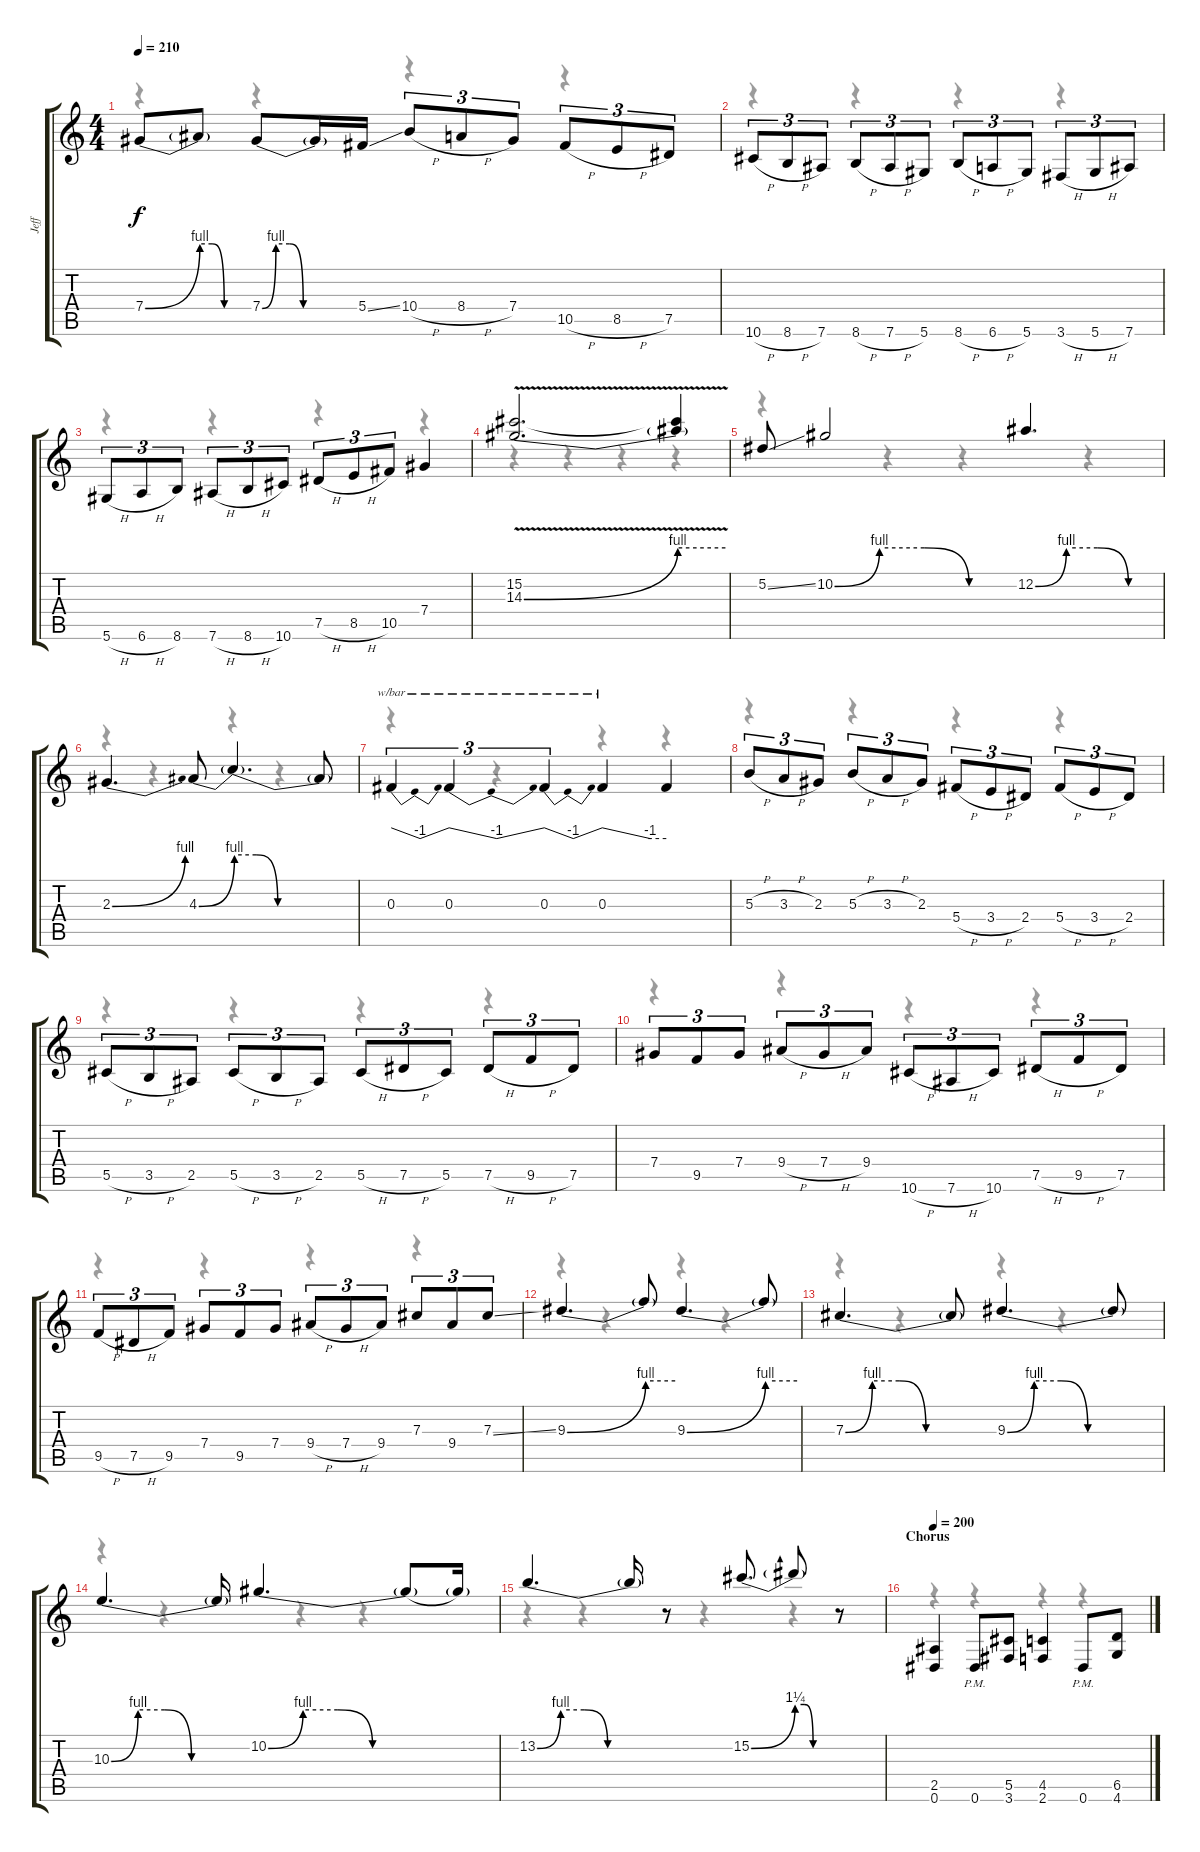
\track ("Jeff" "Jeff") {instrument distortionguitar}
\staff {score tabs}
\tuning (Eb4 Bb3 Gb3 Db3 Ab2 Eb2) {hide}
\voice
\ts (4 4)
\tempo 210
\clef g2
\ks c
7.4{be (bend 0 0 60 4)}.8{dy f} 7.4{be (custom 0 4 15 4 30 0 60 0) t}.8 7.4{be (custom 0 0 15 4 30 4 45 0 60 0)}.8 7.4{be (hold 0 0 60 0) t}.16 5.4{ss}.16 10.4{h}.8{tu (3 2)} 8.4{h}.8{tu (3 2)} 7.4.8{tu (3 2)} 10.5{h}.8{tu (3 2)} 8.5{h}.8{tu (3 2)} 7.5.8{tu (3 2)} |
10.6{h}.8{tu (3 2)} 8.6{h}.8{tu (3 2)} 7.6.8{tu (3 2)} 8.6{h}.8{tu (3 2)} 7.6{h}.8{tu (3 2)} 5.6.8{tu (3 2)} 8.6{h}.8{tu (3 2)} 6.6{h}.8{tu (3 2)} 5.6.8{tu (3 2)} 3.6{h}.8{tu (3 2)} 5.6{h}.8{tu (3 2)} 7.6.8{tu (3 2)} |
5.6{h}.8{tu (3 2)} 6.6{h}.8{tu (3 2)} 8.6.8{tu (3 2)} 7.6{h}.8{tu (3 2)} 8.6{h}.8{tu (3 2)} 10.6.8{tu (3 2)} 7.5{h}.8{tu (3 2)} 8.5{h}.8{tu (3 2)} 10.5.8{tu (3 2)} 7.4.4 |
(15.2{v} 14.3{be (bend 0 0 60 4)}).2{d} (15.2{v t} 14.3{be (hold 0 4 60 4) t}).4 |
5.2{ss}.8 10.2{be (custom 0 0 15 4 30 4 45 0 60 0)}.2 12.2{be (custom 0 0 15 4 30 4 45 0 60 0)}.4{d} |
2.3{be (bend 0 0 60 4)}.4{d} 4.3{be (bend 0 0 60 4)}.8 4.3{be (custom 0 4 15 4 30 0 60 0) t}.4{d} 4.3{be (hold 0 0 60 0) t}.8 |
0.3.4{tu (3 2) tbe (dip default 0 0 30 -4 60 0)} 0.3.4{tu (3 2) tbe (dip default 0 0 30 -4 60 0)} 0.3.4{tu (3 2) tbe (dip default 0 0 30 -4 60 0)} 0.3.4{tbe (custom default 0 0 45 -4 60 -4)} 0.3{t}.4 |
5.3{h}.8{tu (3 2)} 3.3{h}.8{tu (3 2)} 2.3.8{tu (3 2)} 5.3{h}.8{tu (3 2)} 3.3{h}.8{tu (3 2)} 2.3.8{tu (3 2)} 5.4{h}.8{tu (3 2)} 3.4{h}.8{tu (3 2)} 2.4.8{tu (3 2)} 5.4{h}.8{tu (3 2)} 3.4{h}.8{tu (3 2)} 2.4.8{tu (3 2)} |
5.5{h}.8{tu (3 2)} 3.5{h}.8{tu (3 2)} 2.5.8{tu (3 2)} 5.5{h}.8{tu (3 2)} 3.5{h}.8{tu (3 2)} 2.5.8{tu (3 2)} 5.5{h}.8{tu (3 2)} 7.5{h}.8{tu (3 2)} 5.5.8{tu (3 2)} 7.5{h}.8{tu (3 2)} 9.5{h}.8{tu (3 2)} 7.5.8{tu (3 2)} |
7.4.8{tu (3 2)} 9.5.8{tu (3 2)} 7.4.8{tu (3 2)} 9.4{h}.8{tu (3 2)} 7.4{h}.8{tu (3 2)} 9.4.8{tu (3 2)} 10.6{h}.8{tu (3 2)} 7.6{h}.8{tu (3 2)} 10.6.8{tu (3 2)} 7.5{h}.8{tu (3 2)} 9.5{h}.8{tu (3 2)} 7.5.8{tu (3 2)} |
9.5{h}.8{tu (3 2)} 7.5{h}.8{tu (3 2)} 9.5.8{tu (3 2)} 7.4.8{tu (3 2)} 9.5.8{tu (3 2)} 7.4.8{tu (3 2)} 9.4{h}.8{tu (3 2)} 7.4{h}.8{tu (3 2)} 9.4.8{tu (3 2)} 7.3.8{tu (3 2)} 9.4.8{tu (3 2)} 7.3{ss}.8{tu (3 2)} |
9.3{be (bend 0 0 60 4)}.4{d} 9.3{be (hold 0 4 60 4) t}.8 9.3{be (bend 0 0 60 4)}.4{d} 9.3{be (hold 0 4 60 4) t}.8 |
7.3{be (custom 0 0 15 4 30 4 45 0 60 0)}.4{d} 7.3{be (hold 0 0 60 0) t}.8 9.3{be (custom 0 0 15 4 30 4 45 0 60 0)}.4{d} 9.3{be (hold 0 0 60 0) t}.8 |
10.3{be (custom 0 0 15 4 30 4 45 0 60 0)}.4{d} 10.3{be (hold 0 0 60 0) t}.16 10.2{be (custom 0 0 15 4 30 4 45 0 60 0)}.4{d} 10.2{be (hold 0 0 60 0) t}.8 10.2{be (hold 0 0 60 0) t}.16 |
13.2{be (custom 0 0 15 4 30 4 45 0 60 0)}.4{d} 13.2{be (hold 0 0 60 0) t}.16 r.8 15.2{be (bend 0 0 60 5)}.8{d} 15.2{be (custom 0 5 15 5 30 0 60 0) t}.8 r.8 |
\section ("" "Chorus")
\tempo 200
(2.5 0.6).4 0.6{pm}.8 (5.5 3.6).8 (4.5 2.6).4 0.6{pm}.8 (6.5 4.6).8
\voice
\clef g2
\ottava regular
\simile none
\ks c
r.4{dy f} r.4 r.4 r.4 |
r.4 r.4 r.4 r.4 |
r.4 r.4 r.4 r.4 |
r.4 r.4 r.4 r.4 |
r.4 r.4 r.4 r.4 |
r.4 r.4 r.4 r.4 |
r.4 r.4 r.4 r.4 |
r.4 r.4 r.4 r.4 |
r.4 r.4 r.4 r.4 |
r.4 r.4 r.4 r.4 |
r.4 r.4 r.4 r.4 |
r.4 r.4 r.4 r.4 |
r.4 r.4 r.4 r.4 |
r.4 r.4 r.4 r.4 |
r.4 r.4 r.4 r.4 |
r.4 r.4 r.4 r.4
